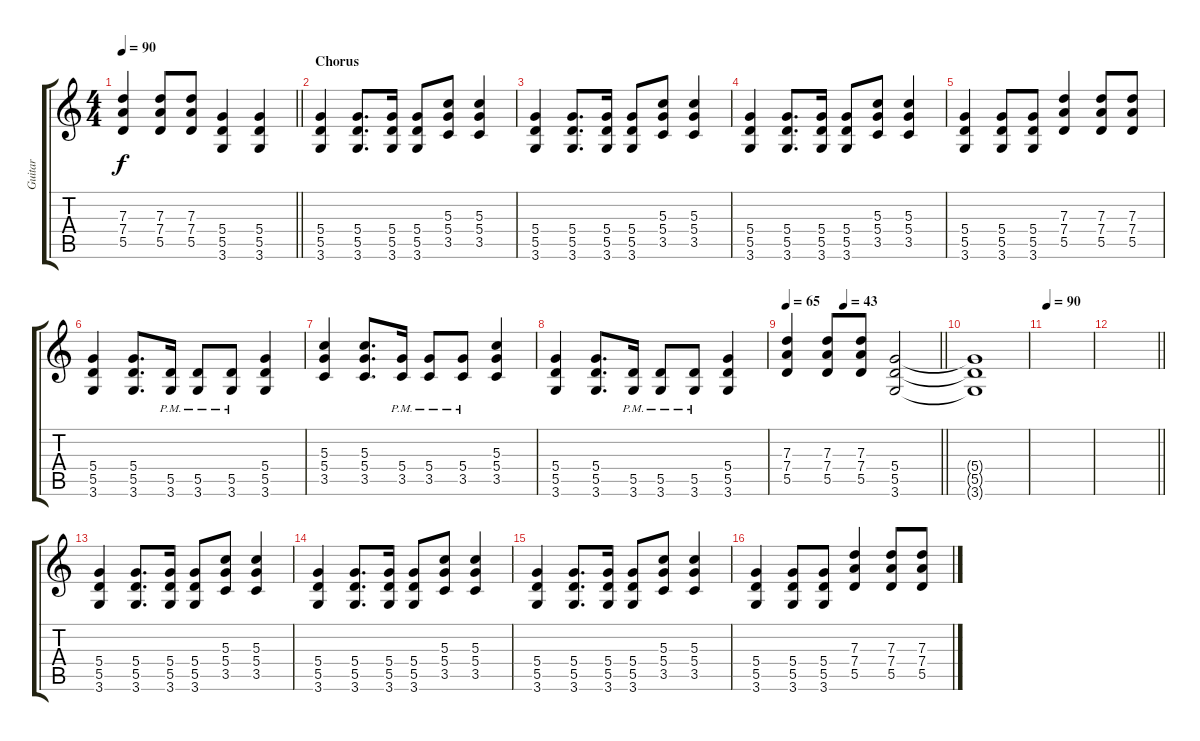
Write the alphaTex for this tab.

\track ("Guitar" "Guitar") {instrument distortionguitar}
\staff {score tabs}
\tuning (E4 B3 G3 D3 A2 E2) {hide}
\ts (4 4)
\tempo 90
\clef g2
\barLineRight lightlight
\ks c
(7.3 7.4 5.5).4{dy f} (7.3 7.4 5.5).8 (7.3 7.4 5.5).8 (5.4 5.5 3.6).4 (5.4 5.5 3.6).4 |
\section ("" "Chorus")
(5.4 5.5 3.6).4 (5.4 5.5 3.6).8{d} (5.4 5.5 3.6).16 (5.4 5.5 3.6).8 (5.3 5.4 3.5).8 (5.3 5.4 3.5).4 |
(5.4 5.5 3.6).4 (5.4 5.5 3.6).8{d} (5.4 5.5 3.6).16 (5.4 5.5 3.6).8 (5.3 5.4 3.5).8 (5.3 5.4 3.5).4 |
(5.4 5.5 3.6).4 (5.4 5.5 3.6).8{d} (5.4 5.5 3.6).16 (5.4 5.5 3.6).8 (5.3 5.4 3.5).8 (5.3 5.4 3.5).4 |
(5.4 5.5 3.6).4 (5.4 5.5 3.6).8 (5.4 5.5 3.6).8 (7.3 7.4 5.5).4 (7.3 7.4 5.5).8 (7.3 7.4 5.5).8 |
(5.4 5.5 3.6).4 (5.4 5.5 3.6).8{d} (5.5{pm} 3.6{pm}).16 (5.5{pm} 3.6{pm}).8 (5.5{pm} 3.6{pm}).8 (5.4 5.5 3.6).4 |
(5.3 5.4 3.5).4 (5.3 5.4 3.5).8{d} (5.4{pm} 3.5{pm}).16 (5.4{pm} 3.5{pm}).8 (5.4{pm} 3.5{pm}).8 (5.3 5.4 3.5).4 |
(5.4 5.5 3.6).4 (5.4 5.5 3.6).8{d} (5.5{pm} 3.6{pm}).16 (5.5{pm} 3.6{pm}).8 (5.5{pm} 3.6{pm}).8 (5.4 5.5 3.6).4 |
\tempo 65
\tempo (43 0.375)
\barLineRight lightlight
(7.3 7.4 5.5).4 (7.3 7.4 5.5).8 (7.3 7.4 5.5).8 (5.4 5.5 3.6).2 |
(5.4{t} 5.5{t} 3.6{t}).1 |
\tempo 90
|
\barLineRight lightlight
|
(5.4 5.5 3.6).4 (5.4 5.5 3.6).8{d} (5.4 5.5 3.6).16 (5.4 5.5 3.6).8 (5.3 5.4 3.5).8 (5.3 5.4 3.5).4 |
(5.4 5.5 3.6).4 (5.4 5.5 3.6).8{d} (5.4 5.5 3.6).16 (5.4 5.5 3.6).8 (5.3 5.4 3.5).8 (5.3 5.4 3.5).4 |
(5.4 5.5 3.6).4 (5.4 5.5 3.6).8{d} (5.4 5.5 3.6).16 (5.4 5.5 3.6).8 (5.3 5.4 3.5).8 (5.3 5.4 3.5).4 |
(5.4 5.5 3.6).4 (5.4 5.5 3.6).8 (5.4 5.5 3.6).8 (7.3 7.4 5.5).4 (7.3 7.4 5.5).8 (7.3 7.4 5.5).8
